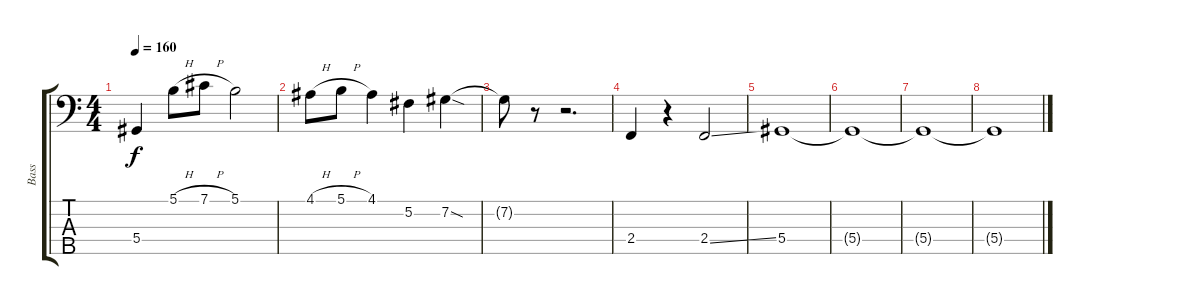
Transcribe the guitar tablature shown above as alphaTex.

\track ("Bass" "Bass") {instrument electricbassfinger}
\staff {score tabs}
\tuning (Gb2 Db2 Ab1 Eb1 Bb0) {hide}
\ts (4 4)
\tempo 160
\clef f4
\ks c
5.4.4{dy f} 5.1{h}.8 7.1{h}.8 5.1.2 |
4.1{h}.8 5.1{h}.8 4.1.4 5.2.4 7.2{sod}.4 |
7.2{t}.8 r.8 r.2{d} |
2.4.4 r.4 2.4{ss}.2 |
5.4.1 |
5.4{t}.1 |
5.4{t}.1 |
5.4{t}.1
